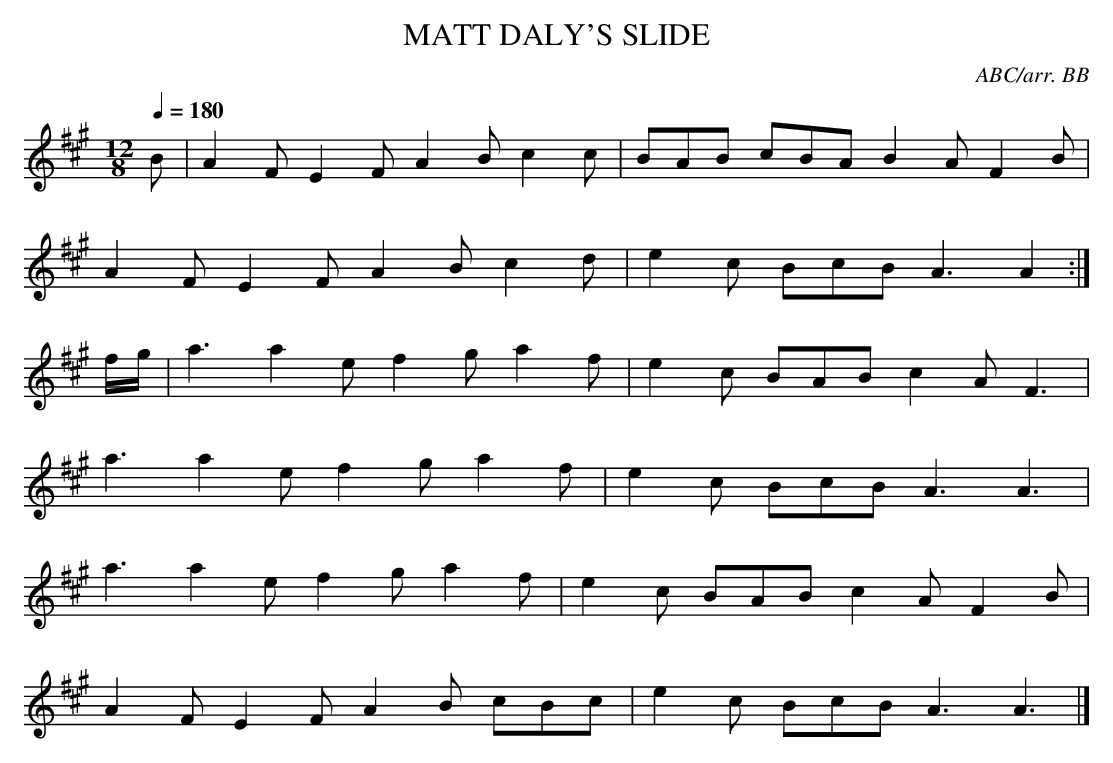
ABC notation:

X:1
T:MATT DALY'S SLIDE
C:ABC/arr. BB
Q:1/4=180
L:1/8
M:12/8
K:A
B|A2F E2F A2B c2c|BAB cBA B2A F2B|
A2F E2F A2B c2d|e2c BcB A3 A2 :|
f/g/|a3 a2e f2g a2f|e2c BAB c2A F3|
a3 a2e f2g a2f|e2c BcB A3 A3|
a3 a2e f2g a2f|e2c BAB c2A F2B|
A2F E2F A2B cBc|e2c BcB A3 A3|]
